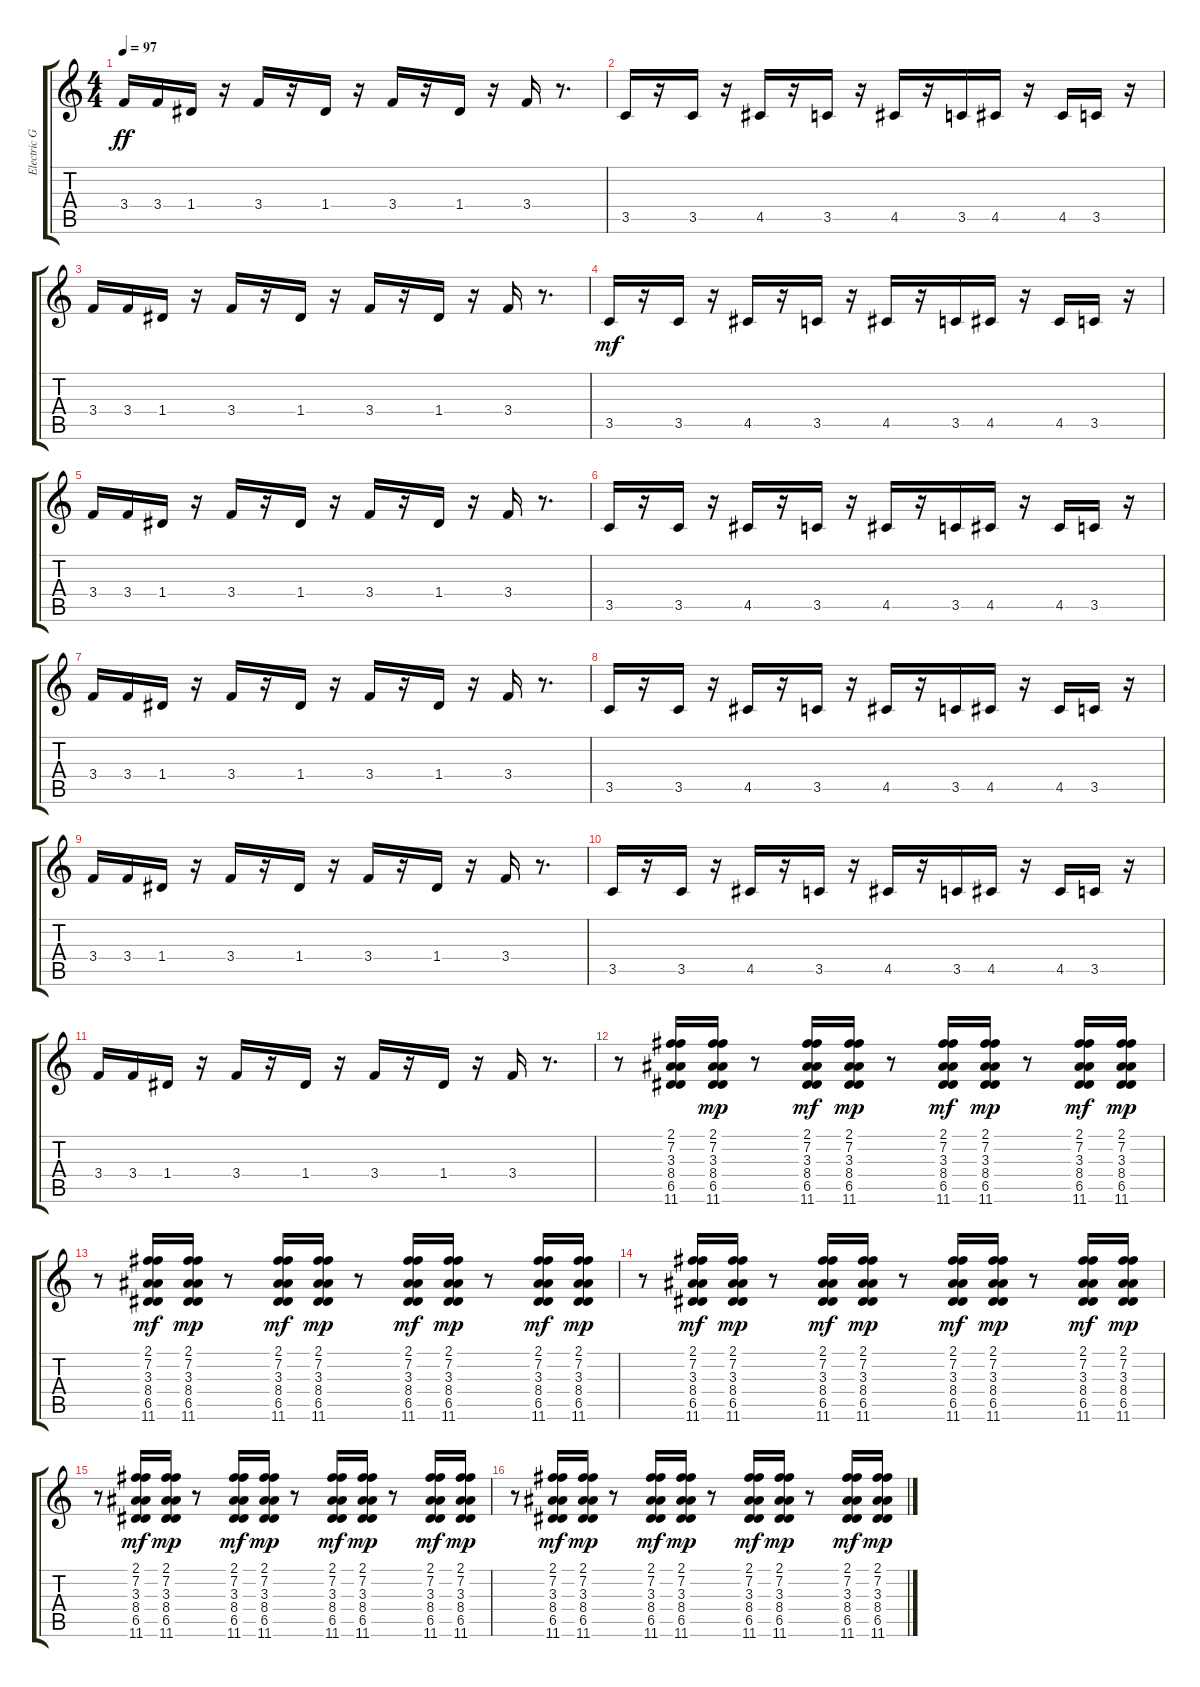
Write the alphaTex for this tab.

\track ("Electric Guitar (muted)" "Electric G") {instrument electricguitarmuted}
\staff {score tabs}
\tuning (E4 B3 G3 D3 A2 E2) {hide}
\ts (4 4)
\tempo 97
\clef g2
\ks c
3.4.16{dy ff} 3.4.16 1.4.16 r.16 3.4.16 r.16 1.4.16 r.16 3.4.16 r.16 1.4.16 r.16 3.4.16 r.8{d} |
3.5.16 r.16 3.5.16 r.16 4.5.16 r.16 3.5.16 r.16 4.5.16 r.16 3.5.16 4.5.16 r.16 4.5.16 3.5.16 r.16 |
3.4.16 3.4.16 1.4.16 r.16 3.4.16 r.16 1.4.16 r.16 3.4.16 r.16 1.4.16 r.16 3.4.16 r.8{d} |
3.5.16{dy mf} r.16 3.5.16 r.16 4.5.16 r.16 3.5.16 r.16 4.5.16 r.16 3.5.16 4.5.16 r.16 4.5.16 3.5.16 r.16 |
3.4.16 3.4.16 1.4.16 r.16 3.4.16 r.16 1.4.16 r.16 3.4.16 r.16 1.4.16 r.16 3.4.16 r.8{d} |
3.5.16 r.16 3.5.16 r.16 4.5.16 r.16 3.5.16 r.16 4.5.16 r.16 3.5.16 4.5.16 r.16 4.5.16 3.5.16 r.16 |
3.4.16 3.4.16 1.4.16 r.16 3.4.16 r.16 1.4.16 r.16 3.4.16 r.16 1.4.16 r.16 3.4.16 r.8{d} |
3.5.16 r.16 3.5.16 r.16 4.5.16 r.16 3.5.16 r.16 4.5.16 r.16 3.5.16 4.5.16 r.16 4.5.16 3.5.16 r.16 |
3.4.16 3.4.16 1.4.16 r.16 3.4.16 r.16 1.4.16 r.16 3.4.16 r.16 1.4.16 r.16 3.4.16 r.8{d} |
3.5.16 r.16 3.5.16 r.16 4.5.16 r.16 3.5.16 r.16 4.5.16 r.16 3.5.16 4.5.16 r.16 4.5.16 3.5.16 r.16 |
3.4.16 3.4.16 1.4.16 r.16 3.4.16 r.16 1.4.16 r.16 3.4.16 r.16 1.4.16 r.16 3.4.16 r.8{d} |
r.8 (2.1 7.2 3.3 8.4 6.5 11.6).16 (2.1 7.2 3.3 8.4 6.5 11.6).16{dy mp} r.8 (2.1 7.2 3.3 8.4 6.5 11.6).16{dy mf} (2.1 7.2 3.3 8.4 6.5 11.6).16{dy mp} r.8 (2.1 7.2 3.3 8.4 6.5 11.6).16{dy mf} (2.1 7.2 3.3 8.4 6.5 11.6).16{dy mp} r.8 (2.1 7.2 3.3 8.4 6.5 11.6).16{dy mf} (2.1 7.2 3.3 8.4 6.5 11.6).16{dy mp} |
r.8 (2.1 7.2 3.3 8.4 6.5 11.6).16{dy mf} (2.1 7.2 3.3 8.4 6.5 11.6).16{dy mp} r.8 (2.1 7.2 3.3 8.4 6.5 11.6).16{dy mf} (2.1 7.2 3.3 8.4 6.5 11.6).16{dy mp} r.8 (2.1 7.2 3.3 8.4 6.5 11.6).16{dy mf} (2.1 7.2 3.3 8.4 6.5 11.6).16{dy mp} r.8 (2.1 7.2 3.3 8.4 6.5 11.6).16{dy mf} (2.1 7.2 3.3 8.4 6.5 11.6).16{dy mp} |
r.8 (2.1 7.2 3.3 8.4 6.5 11.6).16{dy mf} (2.1 7.2 3.3 8.4 6.5 11.6).16{dy mp} r.8 (2.1 7.2 3.3 8.4 6.5 11.6).16{dy mf} (2.1 7.2 3.3 8.4 6.5 11.6).16{dy mp} r.8 (2.1 7.2 3.3 8.4 6.5 11.6).16{dy mf} (2.1 7.2 3.3 8.4 6.5 11.6).16{dy mp} r.8 (2.1 7.2 3.3 8.4 6.5 11.6).16{dy mf} (2.1 7.2 3.3 8.4 6.5 11.6).16{dy mp} |
r.8 (2.1 7.2 3.3 8.4 6.5 11.6).16{dy mf} (2.1 7.2 3.3 8.4 6.5 11.6).16{dy mp} r.8 (2.1 7.2 3.3 8.4 6.5 11.6).16{dy mf} (2.1 7.2 3.3 8.4 6.5 11.6).16{dy mp} r.8 (2.1 7.2 3.3 8.4 6.5 11.6).16{dy mf} (2.1 7.2 3.3 8.4 6.5 11.6).16{dy mp} r.8 (2.1 7.2 3.3 8.4 6.5 11.6).16{dy mf} (2.1 7.2 3.3 8.4 6.5 11.6).16{dy mp} |
r.8 (2.1 7.2 3.3 8.4 6.5 11.6).16{dy mf} (2.1 7.2 3.3 8.4 6.5 11.6).16{dy mp} r.8 (2.1 7.2 3.3 8.4 6.5 11.6).16{dy mf} (2.1 7.2 3.3 8.4 6.5 11.6).16{dy mp} r.8 (2.1 7.2 3.3 8.4 6.5 11.6).16{dy mf} (2.1 7.2 3.3 8.4 6.5 11.6).16{dy mp} r.8 (2.1 7.2 3.3 8.4 6.5 11.6).16{dy mf} (2.1 7.2 3.3 8.4 6.5 11.6).16{dy mp}
